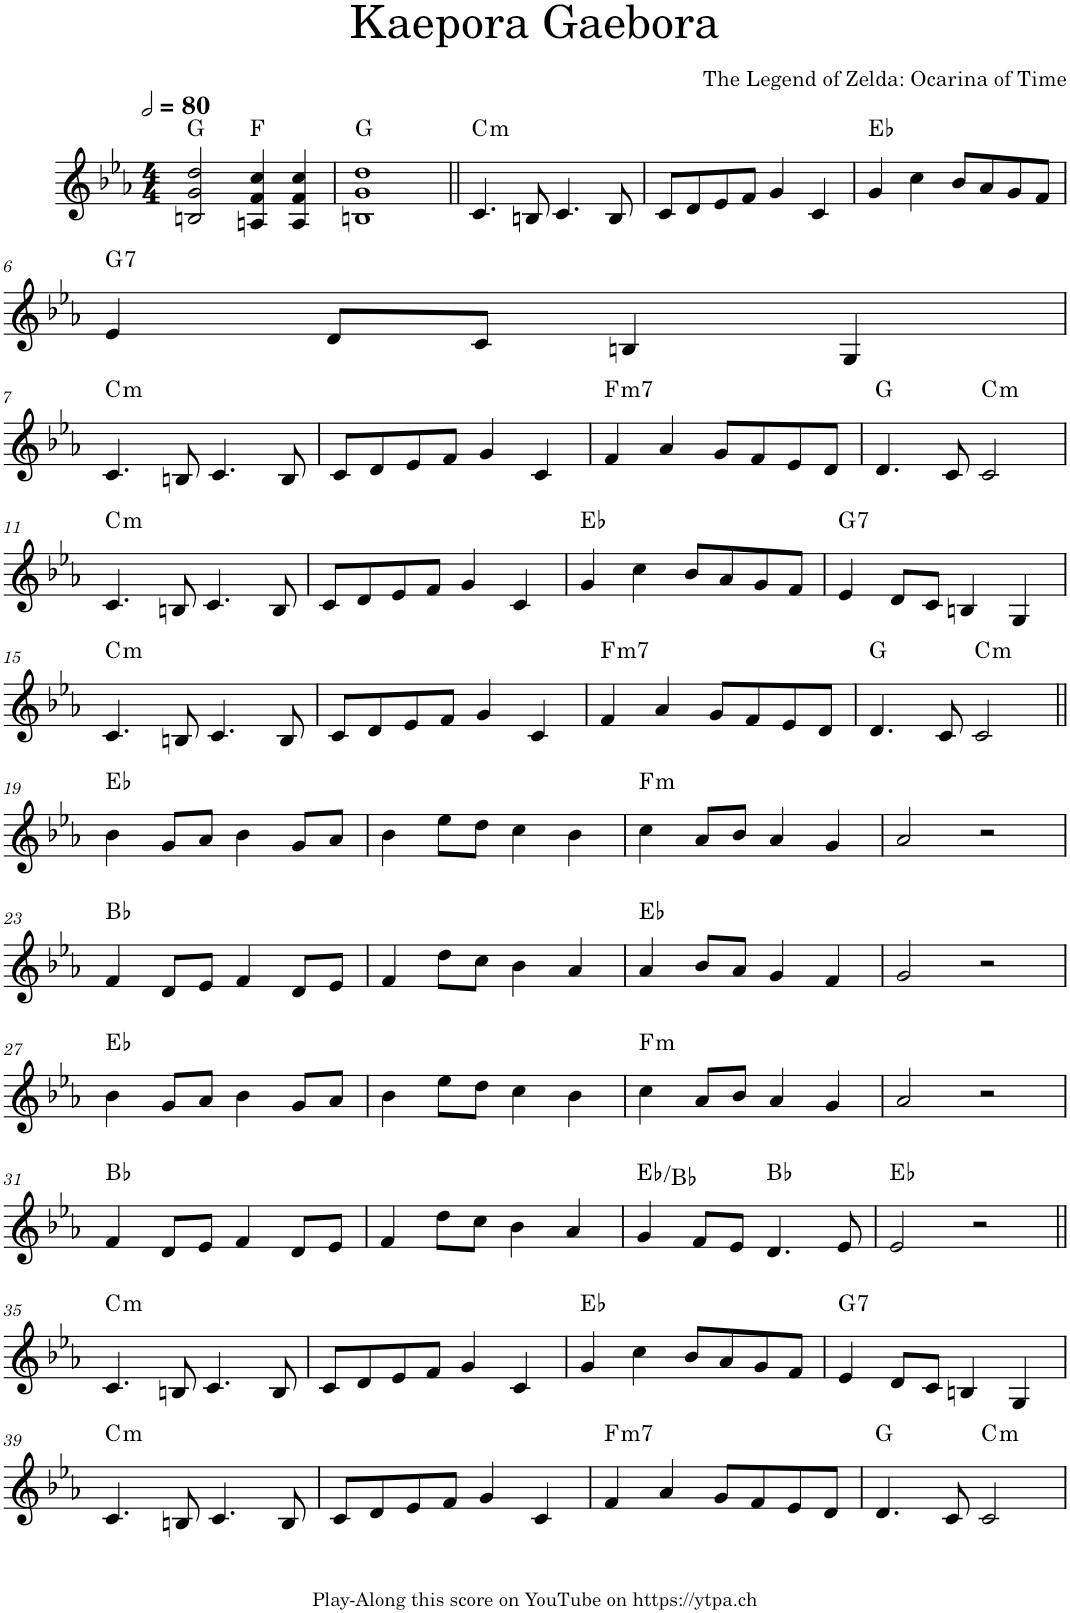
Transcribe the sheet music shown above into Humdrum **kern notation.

**kern	**harte
*part1	*part1
*staff1	*
*I"Piano	*
*I'Pno.	*
*clefG2	*
*k[b-e-a-]	*
*M4/4	*
*MM160	*
=1	=1
2Bn/ 2g/ 2dd/	G:maj
4An/ 4f/ 4cc/	F:maj
4A/ 4f/ 4cc/	.
=2	=2
1Bn 1g 1dd	G:maj
=3||	=3||
!	!LO:H:kt=m
4.c/	C:min
8Bn/	.
4.c/	.
8B/	.
=4	=4
8c/L	.
8d/	.
8e-/	.
8f/J	.
4g/	.
4c/	.
=5	=5
4g/	Eb:maj
4cc\	.
8b-/L	.
8a-/	.
8g/	.
8f/J	.
!!LO:LB:g=z
=6	=6
!	!LO:H:kt=7
4e-/	G:7
8d/L	.
8c/J	.
4Bn/	.
4G/	.
!!LO:LB:g=z
=7	=7
!	!LO:H:kt=m
4.c/	C:min
8Bn/	.
4.c/	.
8B/	.
=8	=8
8c/L	.
8d/	.
8e-/	.
8f/J	.
4g/	.
4c/	.
=9	=9
!	!LO:H:kt=m7
4f/	F:min7
4a-/	.
8g/L	.
8f/	.
8e-/	.
8d/J	.
=10	=10
4.d/	G:maj
8c/	.
!	!LO:H:kt=m
2c/	C:min
!!LO:LB:g=z
=11	=11
!	!LO:H:kt=m
4.c/	C:min
8Bn/	.
4.c/	.
8B/	.
=12	=12
8c/L	.
8d/	.
8e-/	.
8f/J	.
4g/	.
4c/	.
=13	=13
4g/	Eb:maj
4cc\	.
8b-/L	.
8a-/	.
8g/	.
8f/J	.
=14	=14
!	!LO:H:kt=7
4e-/	G:7
8d/L	.
8c/J	.
4Bn/	.
4G/	.
!!LO:LB:g=z
=15	=15
!	!LO:H:kt=m
4.c/	C:min
8Bn/	.
4.c/	.
8B/	.
=16	=16
8c/L	.
8d/	.
8e-/	.
8f/J	.
4g/	.
4c/	.
=17	=17
!	!LO:H:kt=m7
4f/	F:min7
4a-/	.
8g/L	.
8f/	.
8e-/	.
8d/J	.
=18	=18
4.d/	G:maj
8c/	.
!	!LO:H:kt=m
2c/	C:min
!!LO:LB:g=z
=19||	=19||
4b-\	Eb:maj
8g/L	.
8a-/J	.
4b-\	.
8g/L	.
8a-/J	.
=20	=20
4b-\	.
8ee-\L	.
8dd\J	.
4cc\	.
4b-\	.
=21	=21
!	!LO:H:kt=m
4cc\	F:min
8a-/L	.
8b-/J	.
4a-/	.
4g/	.
=22	=22
2a-/	.
2r	.
!!LO:LB:g=z
=23	=23
4f/	Bb:maj
8d/L	.
8e-/J	.
4f/	.
8d/L	.
8e-/J	.
=24	=24
4f/	.
8dd\L	.
8cc\J	.
4b-\	.
4a-/	.
=25	=25
4a-/	Eb:maj
8b-/L	.
8a-/J	.
4g/	.
4f/	.
=26	=26
2g/	.
2r	.
!!LO:LB:g=z
=27	=27
4b-\	Eb:maj
8g/L	.
8a-/J	.
4b-\	.
8g/L	.
8a-/J	.
=28	=28
4b-\	.
8ee-\L	.
8dd\J	.
4cc\	.
4b-\	.
=29	=29
!	!LO:H:kt=m
4cc\	F:min
8a-/L	.
8b-/J	.
4a-/	.
4g/	.
=30	=30
2a-/	.
2r	.
!!LO:LB:g=z
=31	=31
4f/	Bb:maj
8d/L	.
8e-/J	.
4f/	.
8d/L	.
8e-/J	.
=32	=32
4f/	.
8dd\L	.
8cc\J	.
4b-\	.
4a-/	.
=33	=33
4g/	Eb:maj/5
8f/L	.
8e-/J	.
4.d/	Bb:maj
8e-/	.
=34	=34
2e-/	Eb:maj
2r	.
!!LO:LB:g=z
=35||	=35||
!	!LO:H:kt=m
4.c/	C:min
8Bn/	.
4.c/	.
8B/	.
=36	=36
8c/L	.
8d/	.
8e-/	.
8f/J	.
4g/	.
4c/	.
=37	=37
4g/	Eb:maj
4cc\	.
8b-/L	.
8a-/	.
8g/	.
8f/J	.
=38	=38
!	!LO:H:kt=7
4e-/	G:7
8d/L	.
8c/J	.
4Bn/	.
4G/	.
!!LO:LB:g=z
=39	=39
!	!LO:H:kt=m
4.c/	C:min
8Bn/	.
4.c/	.
8B/	.
=40	=40
8c/L	.
8d/	.
8e-/	.
8f/J	.
4g/	.
4c/	.
=41	=41
!	!LO:H:kt=m7
4f/	F:min7
4a-/	.
8g/L	.
8f/	.
8e-/	.
8d/J	.
=42	=42
4.d/	G:maj
8c/	.
!	!LO:H:kt=m
2c/	C:min
=	=
*-	*-
